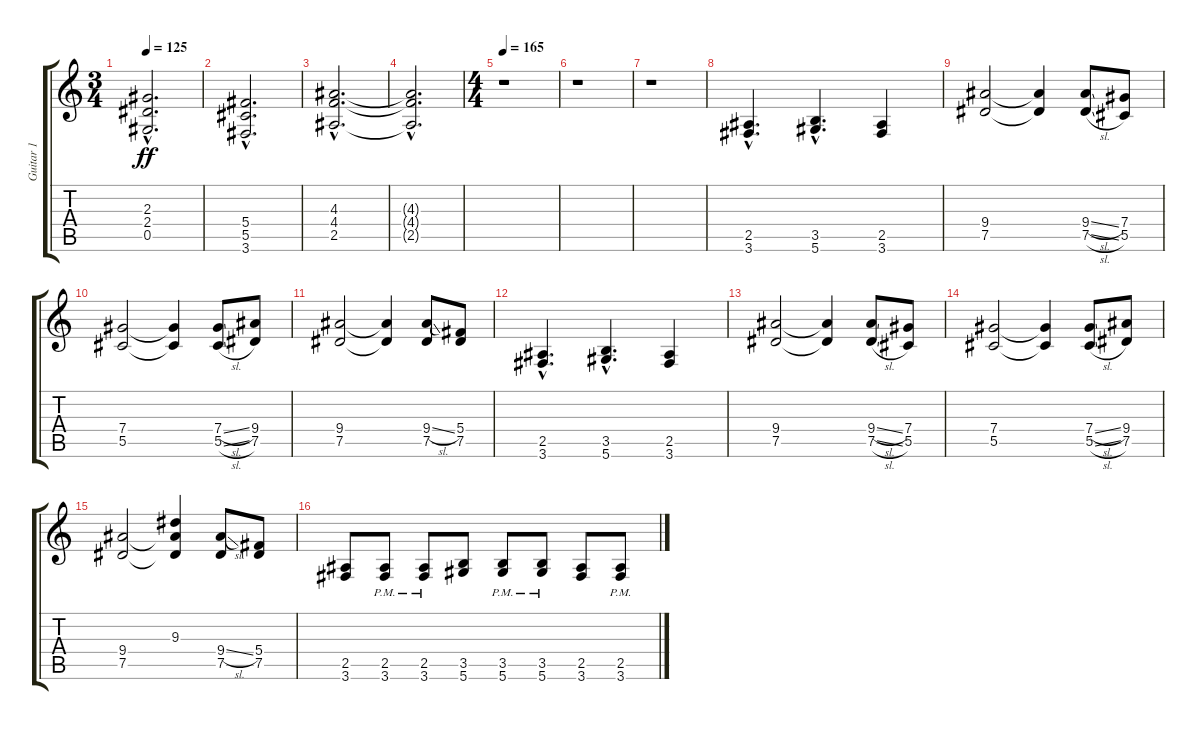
\track ("Guitar 1" "Guitar 1") {instrument distortionguitar}
\staff {score tabs}
\tuning (Eb4 Bb3 Gb3 Db3 Ab2 Eb2) {hide}
\ts (3 4)
\tempo 125
\clef g2
\ks c
(2.3{hac} 2.4{hac} 0.5{hac}).2{d dy ff} |
(5.4{hac} 5.5{hac} 3.6{hac}).2{d} |
(4.3{hac} 4.4{hac} 2.5{hac}).2{d} |
(4.3{hac t} 4.4{hac t} 2.5{hac t}).2{d} |
\ts (4 4)
\tempo 165
r.1 |
r.1 |
r.1 |
(2.5{hac} 3.6{hac}).4{d} (3.5{hac} 5.6{hac}).4{d} (2.5 3.6).4 |
(9.4 7.5).2 (9.4{t} 7.5{t}).4 (9.4{sl} 7.5{sl}).8 (7.4 5.5).8 |
(7.4 5.5).2 (7.4{t} 5.5{t}).4 (7.4{sl} 5.5{sl}).8 (9.4 7.5).8 |
(9.4 7.5).2 (9.4{t} 7.5{t}).4 (9.4{sl} 7.5).8 (5.4 7.5).8 |
(2.5{hac} 3.6{hac}).4{d} (3.5{hac} 5.6{hac}).4{d} (2.5 3.6).4 |
(9.4 7.5).2 (9.4{t} 7.5{t}).4 (9.4{sl} 7.5{sl}).8 (7.4 5.5).8 |
(7.4 5.5).2 (7.4{t} 5.5{t}).4 (7.4{sl} 5.5{sl}).8 (9.4 7.5).8 |
(9.4 7.5).2 (9.3 9.4{t} 7.5{t}).4 (9.4{sl} 7.5).8 (5.4 7.5).8 |
(2.5 3.6).8 (2.5{pm} 3.6{pm}).8 (2.5{pm} 3.6{pm}).8 (3.5 5.6).8 (3.5{pm} 5.6{pm}).8 (3.5{pm} 5.6{pm}).8 (2.5 3.6).8 (2.5{pm} 3.6{pm}).8
